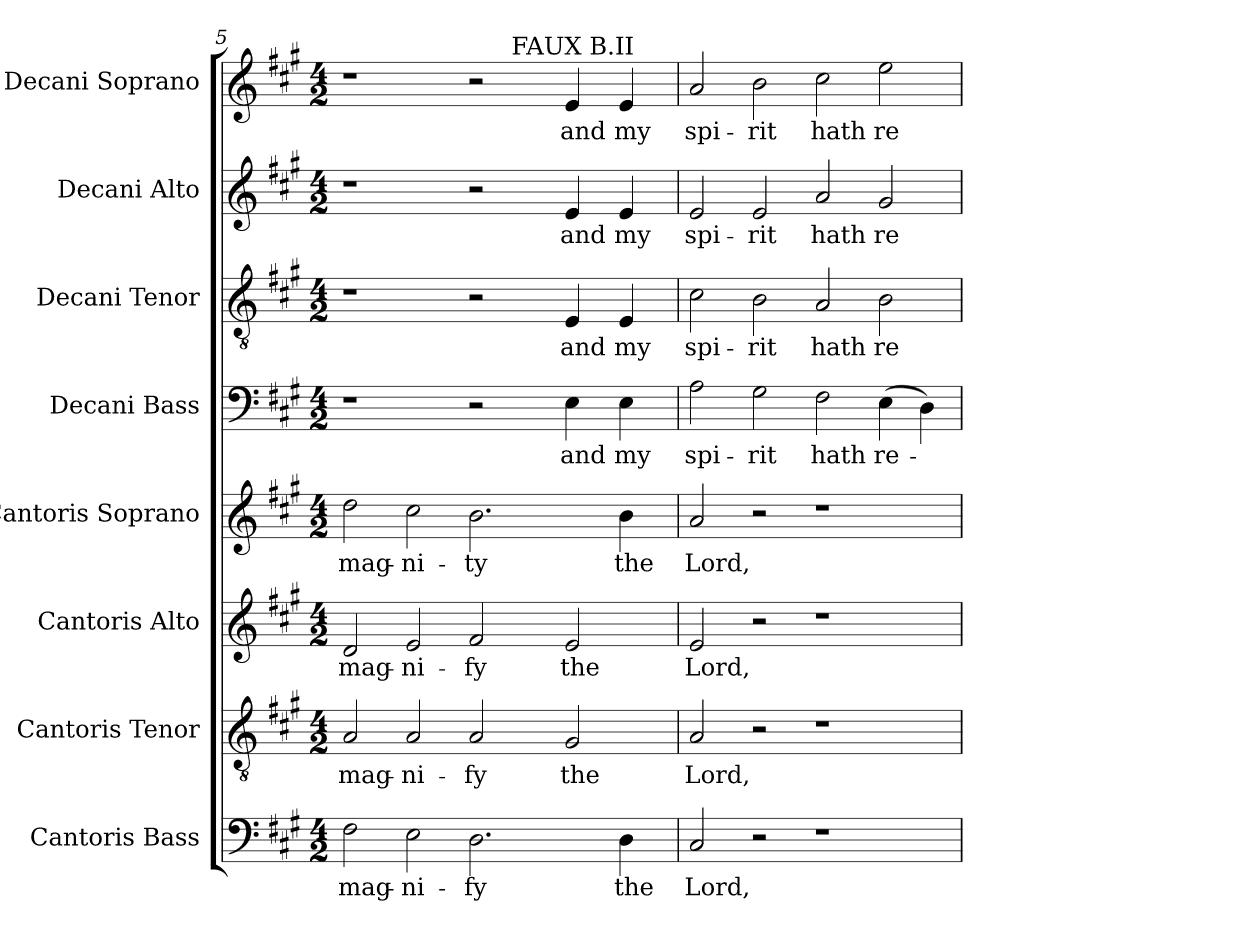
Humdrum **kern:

**kern	**text	**kern	**text	**kern	**text	**kern	**text	**kern	**text	**kern	**text	**kern	**text	**kern	**text
*part8	*part8	*part7	*part7	*part6	*part6	*part5	*part5	*part4	*part4	*part3	*part3	*part2	*part2	*part1	*part1
*staff8	*staff8	*staff7	*staff7	*staff6	*staff6	*staff5	*staff5	*staff4	*staff4	*staff3	*staff3	*staff2	*staff2	*staff1	*staff1
*I"Cantoris Bass	*	*I"Cantoris Tenor	*	*I"Cantoris Alto	*	*I"Cantoris Soprano	*	*I"Decani Bass	*	*I"Decani Tenor	*	*I"Decani Alto	*	*I"Decani Soprano	*
*I'Can B.	*	*I'Can T.	*	*I'Can A.	*	*I'Can S.	*	*I'Dec B.	*	*I'Dec T.	*	*I'Dec A.	*	*I'Dec S.	*
*clefF4	*	*clefGv2	*	*clefG2	*	*clefG2	*	*clefF4	*	*clefGv2	*	*clefG2	*	*clefG2	*
*	*	*ITrd7c12	*	*	*	*	*	*	*	*ITrd7c12	*	*	*	*	*
*k[f#c#g#]	*	*k[f#c#g#]	*	*k[f#c#g#]	*	*k[f#c#g#]	*	*k[f#c#g#]	*	*k[f#c#g#]	*	*k[f#c#g#]	*	*k[f#c#g#]	*
*A:	*	*A:	*	*A:	*	*A:	*	*A:	*	*A:	*	*A:	*	*A:	*
*M4/2	*	*M4/2	*	*M4/2	*	*M4/2	*	*M4/2	*	*M4/2	*	*M4/2	*	*M4/2	*
=5	=5	=5	=5	=5	=5	=5	=5	=5	=5	=5	=5	=5	=5	=5	=5
!	!LO:LY:b:color=#000000	!	!	!	!	!	!	!	!	!	!	!	!	!	!
!	!	!	!LO:LY:b:color=#000000	!	!	!	!	!	!	!	!	!	!	!	!
!	!	!	!	!	!LO:LY:b:color=#000000	!	!	!	!	!	!	!	!	!	!
!	!	!	!	!	!	!	!LO:LY:b:color=#000000	!	!	!	!	!	!	!	!
*	*	*	*	*	*	*	*	*	*	*	*	*	*	*^	*
2F#i\	mag-	2AAi/	mag-	2di/	mag-	2ddi\	mag-	1r	.	1r	.	1r	.	1r	1ryy	.
!	!LO:LY:b:color=#000000	!	!	!	!	!	!	!	!	!	!	!	!	!	!	!
!	!	!	!LO:LY:b:color=#000000	!	!	!	!	!	!	!	!	!	!	!	!	!
!	!	!	!	!	!LO:LY:b:color=#000000	!	!	!	!	!	!	!	!	!	!	!
!	!	!	!	!	!	!	!LO:LY:b:color=#000000	!	!	!	!	!	!	!	!	!
2Ei\	-ni-	2AAi/	-ni-	2ei/	-ni-	2cc#i\	-ni-	.	.	.	.	.	.	.	.	.
!	!LO:LY:b:color=#000000	!	!	!	!	!	!	!	!	!	!	!	!	!	!	!
!	!	!	!LO:LY:b:color=#000000	!	!	!	!	!	!	!	!	!	!	!	!	!
!	!	!	!	!	!LO:LY:b:color=#000000	!	!	!	!	!	!	!	!	!	!	!
!	!	!	!	!	!	!	!LO:LY:b:color=#000000	!	!	!	!	!	!	!	!	!
2.Di\	-fy	2AAi/	-fy	2f#i/	-fy	2.bi\	-ty	2r	.	2r	.	2r	.	2r	16ryy	.
.	.	.	.	.	.	.	.	.	.	.	.	.	.	.	32ryy	.
.	.	.	.	.	.	.	.	.	.	.	.	.	.	.	64ryy	.
.	.	.	.	.	.	.	.	.	.	.	.	.	.	.	256..ryy	.
!	!	!	!	!	!	!	!	!	!	!	!	!	!	!	!LO:TX:a:t=FAUX B.II	!
.	.	.	.	.	.	.	.	.	.	.	.	.	.	.	2ryy	.
!	!	!	!LO:LY:b:color=#000000	!	!	!	!	!	!	!	!	!	!	!	!	!
!	!	!	!	!	!LO:LY:b:color=#000000	!	!	!	!	!	!	!	!	!	!	!
!	!	!	!	!	!	!	!	!	!LO:LY:b:color=#000000	!	!	!	!	!	!	!
!	!	!	!	!	!	!	!	!	!	!	!LO:LY:b:color=#000000	!	!	!	!	!
!	!	!	!	!	!	!	!	!	!	!	!	!	!LO:LY:b:color=#000000	!	!	!
!	!	!	!	!	!	!	!	!	!	!	!	!	!	!	!	!LO:LY:b:color=#000000
.	.	2GG#i/	the	2ei/	the	.	.	4Ei\	and	4EEi/	and	4ei/	and	4ei/	.	and
.	.	.	.	.	.	.	.	.	.	.	.	.	.	.	4ryy	.
!	!LO:LY:b:color=#000000	!	!	!	!	!	!	!	!	!	!	!	!	!	!	!
!	!	!	!	!	!	!	!LO:LY:b:color=#000000	!	!	!	!	!	!	!	!	!
!	!	!	!	!	!	!	!	!	!LO:LY:b:color=#000000	!	!	!	!	!	!	!
!	!	!	!	!	!	!	!	!	!	!	!LO:LY:b:color=#000000	!	!	!	!	!
!	!	!	!	!	!	!	!	!	!	!	!	!	!LO:LY:b:color=#000000	!	!	!
!	!	!	!	!	!	!	!	!	!	!	!	!	!	!	!	!LO:LY:b:color=#000000
4Di\	the	.	.	.	.	4bi\	the	4Ei\	my	4EEi/	my	4ei/	my	4ei/	.	my
.	.	.	.	.	.	.	.	.	.	.	.	.	.	.	8ryy	.
.	.	.	.	.	.	.	.	.	.	.	.	.	.	.	128ryy	.
.	.	.	.	.	.	.	.	.	.	.	.	.	.	.	1024ryy	.
*	*	*	*	*	*	*	*	*	*	*	*	*	*	*v	*v	*
!!LO:PB:g=z
=6	=6	=6	=6	=6	=6	=6	=6	=6	=6	=6	=6	=6	=6	=6	=6
*	*	*	*	*	*	*	*	*	*	*	*	*	*	*^	*
!	!LO:LY:b:color=#000000	!	!	!	!	!	!	!	!	!	!	!	!	!	!	!
*	*	*	*	*	*	*	*	*	*	*	*	*	*	*v	*v	*
*	*	*	*	*	*	*	*	*	*	*	*	*	*	*^	*
!	!	!	!LO:LY:b:color=#000000	!	!	!	!	!	!	!	!	!	!	!	!	!
*	*	*	*	*	*	*	*	*	*	*	*	*	*	*v	*v	*
*	*	*	*	*	*	*	*	*	*	*	*	*	*	*^	*
!	!	!	!	!	!LO:LY:b:color=#000000	!	!	!	!	!	!	!	!	!	!	!
*	*	*	*	*	*	*	*	*	*	*	*	*	*	*v	*v	*
*	*	*	*	*	*	*	*	*	*	*	*	*	*	*^	*
!	!	!	!	!	!	!	!LO:LY:b:color=#000000	!	!	!	!	!	!	!	!	!
*	*	*	*	*	*	*	*	*	*	*	*	*	*	*v	*v	*
*	*	*	*	*	*	*	*	*	*	*	*	*	*	*^	*
!	!	!	!	!	!	!	!	!	!LO:LY:b:color=#000000	!	!	!	!	!	!	!
*	*	*	*	*	*	*	*	*	*	*	*	*	*	*v	*v	*
*	*	*	*	*	*	*	*	*	*	*	*	*	*	*^	*
!	!	!	!	!	!	!	!	!	!	!	!LO:LY:b:color=#000000	!	!	!	!	!
*	*	*	*	*	*	*	*	*	*	*	*	*	*	*v	*v	*
*	*	*	*	*	*	*	*	*	*	*	*	*	*	*^	*
!	!	!	!	!	!	!	!	!	!	!	!	!	!LO:LY:b:color=#000000	!	!	!
*	*	*	*	*	*	*	*	*	*	*	*	*	*	*v	*v	*
*	*	*	*	*	*	*	*	*	*	*	*	*	*	*^	*
!	!	!	!	!	!	!	!	!	!	!	!	!	!	!	!	!LO:LY:b:color=#000000
*	*	*	*	*	*	*	*	*	*	*	*	*	*	*v	*v	*
2C#i/	Lord,	2AAi/	Lord,	2ei/	Lord,	2ai/	Lord,	2Ai\	spi-	2C#i\	spi-	2ei/	spi-	2ai/	spi-
!	!	!	!	!	!	!	!	!	!LO:LY:b:color=#000000	!	!	!	!	!	!
!	!	!	!	!	!	!	!	!	!	!	!LO:LY:b:color=#000000	!	!	!	!
!	!	!	!	!	!	!	!	!	!	!	!	!	!LO:LY:b:color=#000000	!	!
!	!	!	!	!	!	!	!	!	!	!	!	!	!	!	!LO:LY:b:color=#000000
2r	.	2r	.	2r	.	2r	.	2G#i\	-rit	2BBi\	-rit	2ei/	-rit	2bi\	-rit
!	!	!	!	!	!	!	!	!	!LO:LY:b:color=#000000	!	!	!	!	!	!
!	!	!	!	!	!	!	!	!	!	!	!LO:LY:b:color=#000000	!	!	!	!
!	!	!	!	!	!	!	!	!	!	!	!	!	!LO:LY:b:color=#000000	!	!
!	!	!	!	!	!	!	!	!	!	!	!	!	!	!	!LO:LY:b:color=#000000
1r	.	1r	.	1r	.	1r	.	2F#i\	hath	2AAi/	hath	2ai/	hath	2cc#i\	hath
!	!	!	!	!	!	!	!	!	!LO:LY:b:color=#000000	!	!	!	!	!	!
!	!	!	!	!	!	!	!	!	!	!	!LO:LY:b:color=#000000	!	!	!	!
!	!	!	!	!	!	!	!	!	!	!	!	!	!LO:LY:b:color=#000000	!	!
!	!	!	!	!	!	!	!	!	!	!	!	!	!	!	!LO:LY:b:color=#000000
.	.	.	.	.	.	.	.	(4Ei\	re-	2BBi\	re-	2g#i/	re-	2eei\	re-
.	.	.	.	.	.	.	.	4Di\)	.	.	.	.	.	.	.
=	=	=	=	=	=	=	=	=	=	=	=	=	=	=	=
*-	*-	*-	*-	*-	*-	*-	*-	*-	*-	*-	*-	*-	*-	*-	*-
